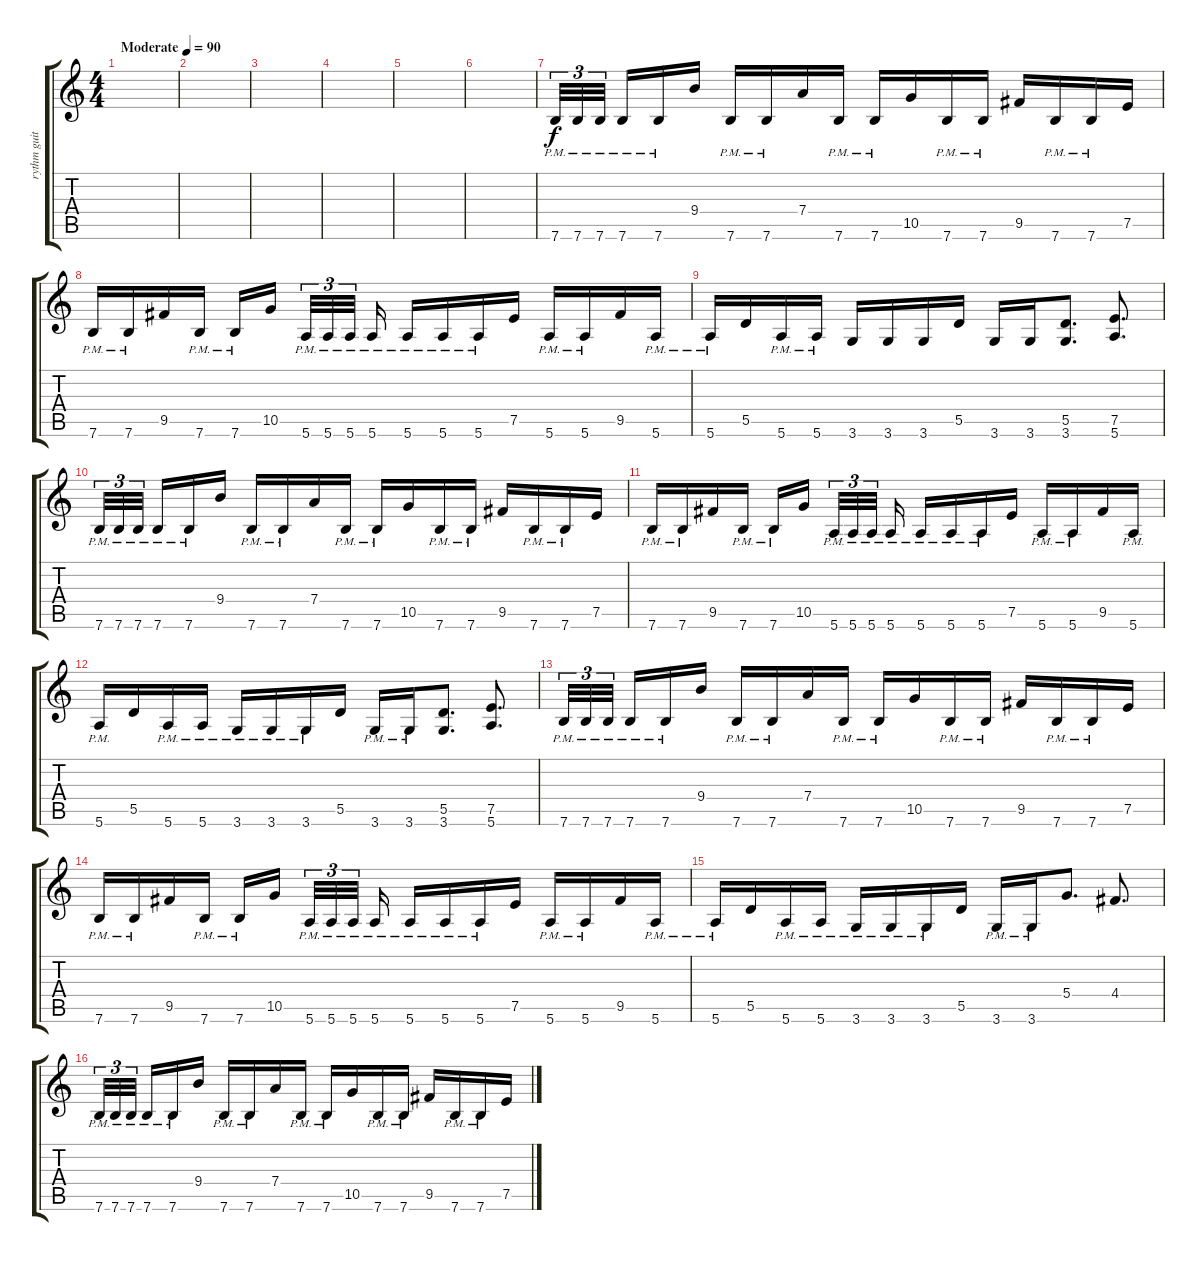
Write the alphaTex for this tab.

\track ("rythm guitar" "rythm guit") {instrument distortionguitar}
\staff {score tabs}
\tuning (E4 B3 G3 D3 A2 E2) {hide}
\ts (4 4)
\tempo (90 "Moderate")
\clef g2
\ks c
|
|
|
|
|
|
7.6{pm}.32{tu (3 2)} 7.6{pm}.32{tu (3 2)} 7.6{pm}.32{tu (3 2) beam splitsecondary} 7.6{pm}.16 7.6{pm}.16 9.4.16 7.6{pm}.16 7.6{pm}.16 7.4.16 7.6{pm}.16 7.6{pm}.16 10.5.16 7.6{pm}.16 7.6{pm}.16 9.5.16 7.6{pm}.16 7.6{pm}.16 7.5.16 |
7.6{pm}.16 7.6{pm}.16 9.5.16 7.6{pm}.16 7.6{pm}.16 10.5.16{beam splitsecondary} 5.6{pm}.32{tu (3 2)} 5.6{pm}.32{tu (3 2)} 5.6{pm}.32{tu (3 2) beam splitsecondary} 5.6{pm}.16 5.6{pm}.16 5.6{pm}.16 5.6{pm}.16 7.5.16 5.6{pm}.16 5.6{pm}.16 9.5.16 5.6{pm}.16 |
5.6{pm}.16 5.5.16 5.6{pm}.16 5.6{pm}.16 3.6.16 3.6.16 3.6.16 5.5.16 3.6.16 3.6.16 (5.5 3.6).8{d} (7.5 5.6).8{d} |
7.6{pm}.32{tu (3 2)} 7.6{pm}.32{tu (3 2)} 7.6{pm}.32{tu (3 2) beam splitsecondary} 7.6{pm}.16 7.6{pm}.16 9.4.16 7.6{pm}.16 7.6{pm}.16 7.4.16 7.6{pm}.16 7.6{pm}.16 10.5.16 7.6{pm}.16 7.6{pm}.16 9.5.16 7.6{pm}.16 7.6{pm}.16 7.5.16 |
7.6{pm}.16 7.6{pm}.16 9.5.16 7.6{pm}.16 7.6{pm}.16 10.5.16{beam splitsecondary} 5.6{pm}.32{tu (3 2)} 5.6{pm}.32{tu (3 2)} 5.6{pm}.32{tu (3 2) beam splitsecondary} 5.6{pm}.16 5.6{pm}.16 5.6{pm}.16 5.6{pm}.16 7.5.16 5.6{pm}.16 5.6{pm}.16 9.5.16 5.6{pm}.16 |
5.6{pm}.16 5.5.16 5.6{pm}.16 5.6{pm}.16 3.6{pm}.16 3.6{pm}.16 3.6{pm}.16 5.5.16 3.6{pm}.16 3.6{pm}.16 (5.5 3.6).8{d} (7.5 5.6).8{d} |
7.6{pm}.32{tu (3 2)} 7.6{pm}.32{tu (3 2)} 7.6{pm}.32{tu (3 2) beam splitsecondary} 7.6{pm}.16 7.6{pm}.16 9.4.16 7.6{pm}.16 7.6{pm}.16 7.4.16 7.6{pm}.16 7.6{pm}.16 10.5.16 7.6{pm}.16 7.6{pm}.16 9.5.16 7.6{pm}.16 7.6{pm}.16 7.5.16 |
7.6{pm}.16 7.6{pm}.16 9.5.16 7.6{pm}.16 7.6{pm}.16 10.5.16{beam splitsecondary} 5.6{pm}.32{tu (3 2)} 5.6{pm}.32{tu (3 2)} 5.6{pm}.32{tu (3 2) beam splitsecondary} 5.6{pm}.16 5.6{pm}.16 5.6{pm}.16 5.6{pm}.16 7.5.16 5.6{pm}.16 5.6{pm}.16 9.5.16 5.6{pm}.16 |
5.6{pm}.16 5.5.16 5.6{pm}.16 5.6{pm}.16 3.6{pm}.16 3.6{pm}.16 3.6{pm}.16 5.5.16 3.6{pm}.16 3.6{pm}.16 5.4.8{d} 4.4.8{d} |
7.6{pm}.32{tu (3 2)} 7.6{pm}.32{tu (3 2)} 7.6{pm}.32{tu (3 2) beam splitsecondary} 7.6{pm}.16 7.6{pm}.16 9.4.16 7.6{pm}.16 7.6{pm}.16 7.4.16 7.6{pm}.16 7.6{pm}.16 10.5.16 7.6{pm}.16 7.6{pm}.16 9.5.16 7.6{pm}.16 7.6{pm}.16 7.5.16
